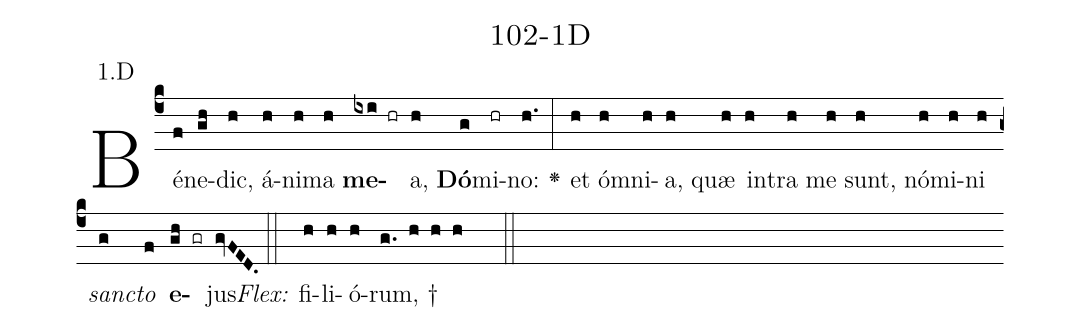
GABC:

name: 102-1D;
annotation: 1.D;
%%
(c4)Bé(f)ne(gh)dic,(h) á(h)ni(h)ma(h) <b>me</b>(ixi hr)a,(h) <b>Dó</b>(g)mi(hr)no:(h.) <v>\greheightstar</v>(:) et(h) óm(h)ni(h)a,(h) quæ(h) in(h)tra(h) me(h) sunt,(h) nó(h)mi(h)ni(h) <i>sanc</i>(g)<i>to</i>(f) <b>e</b>(gh gr)jus.(gvFED.) (::)
<i>Flex:</i>()  fi(h)li(h)ó(h)rum, †(g. h h h  ::)

%E(h) u(h) o(g) u(f) a(gh) e.(gvFED.) (::)
